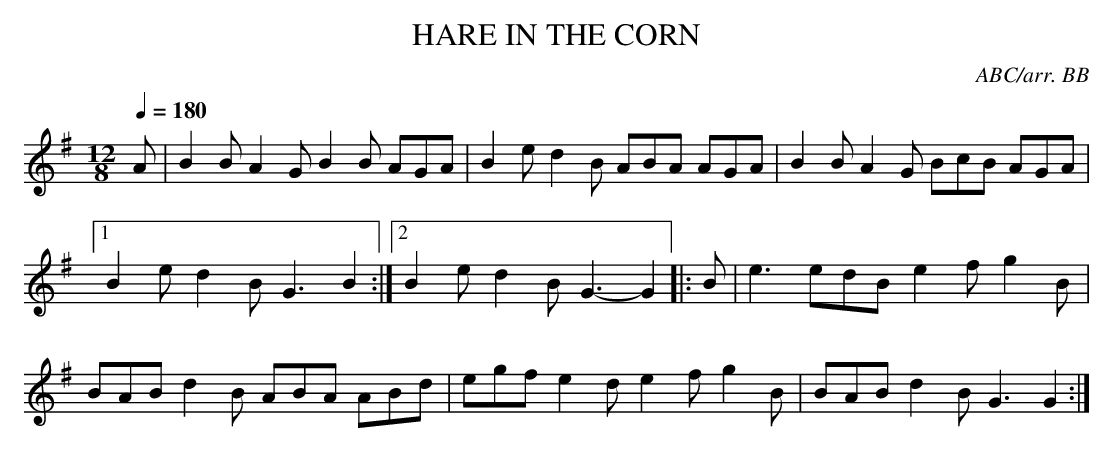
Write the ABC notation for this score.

X:1
T:HARE IN THE CORN
C:ABC/arr. BB
Q:1/4=180
M:12/8
L:1/8
K:G
A|B2B A2G B2B AGA|B2e d2B ABA AGA|B2B A2G BcB AGA|
[1 B2e d2B G3 B2:|2 B2e d2B G3-G2||: B|e3 edB e2f g2B|
BAB d2B ABA ABd|egf e2d e2f g2B|BAB d2B G3 G2:|
